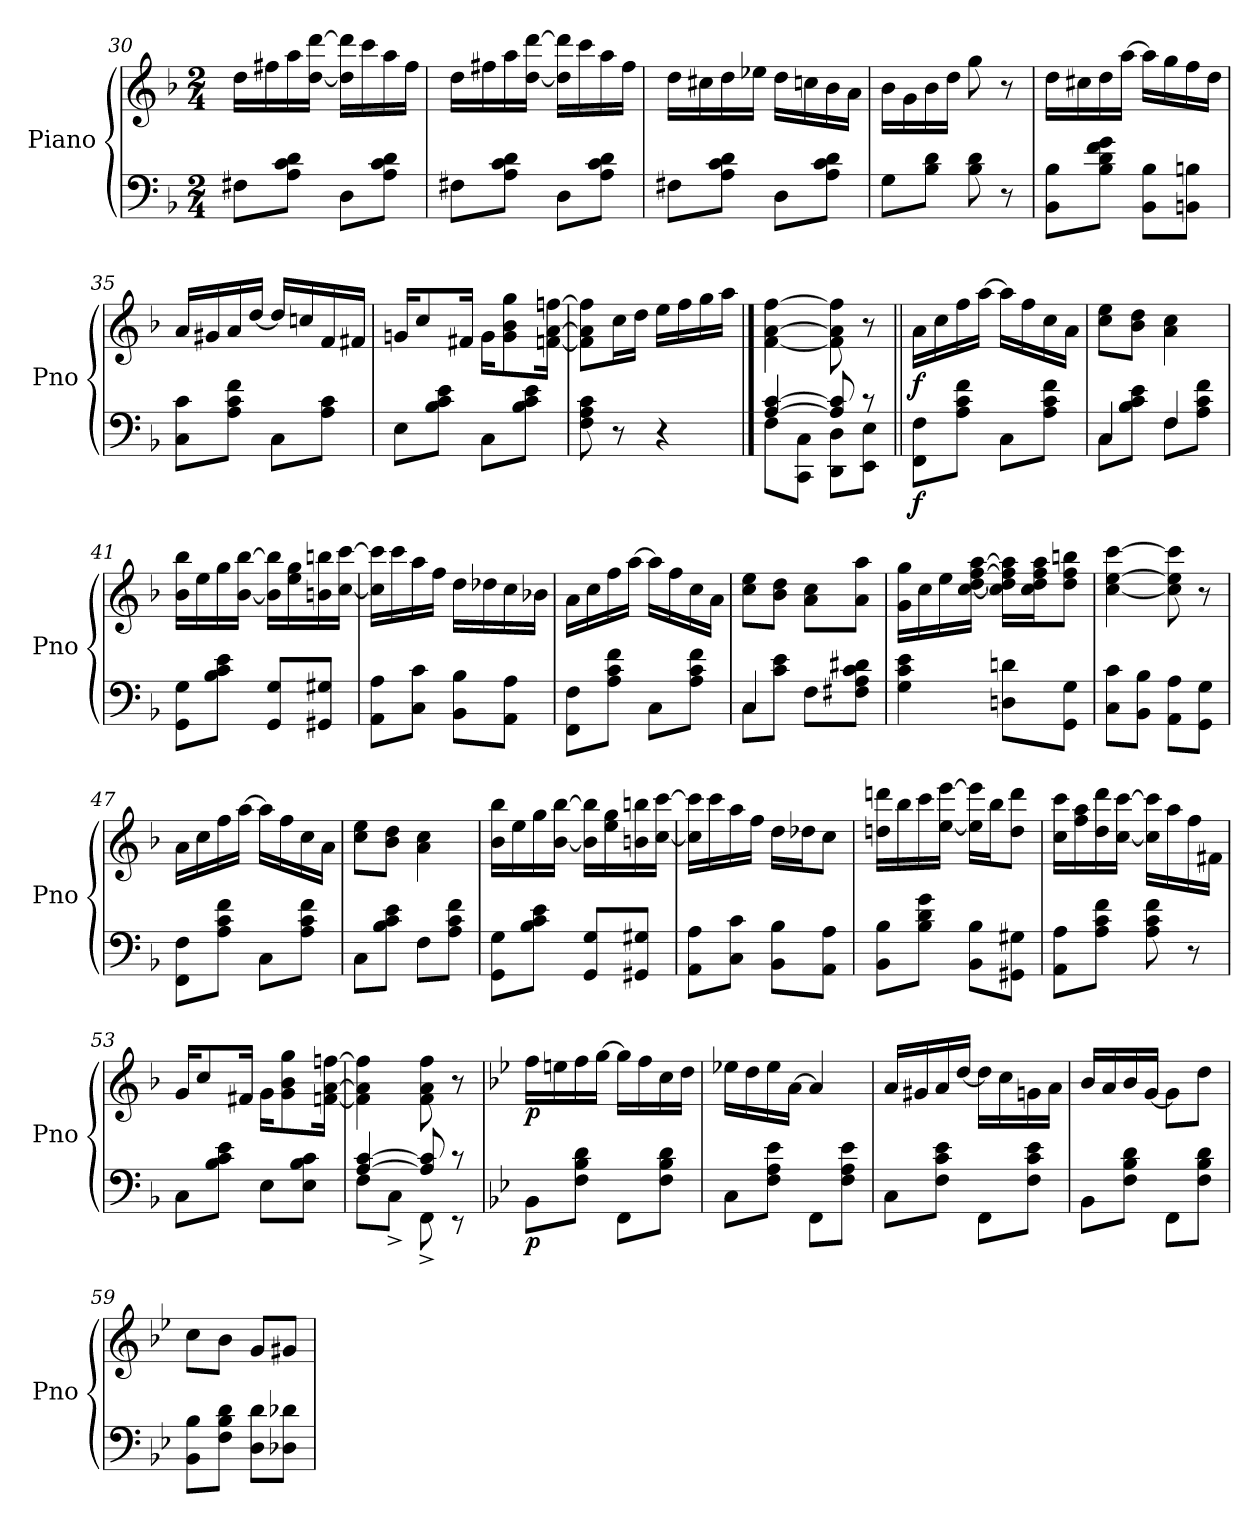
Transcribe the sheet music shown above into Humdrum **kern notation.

**kern	**dynam	**kern	**dynam
*part2	*part2	*part1	*part1
*staff2	*staff2	*staff1	*staff1
*I"Piano	*	*I"Piano	*
*I'Pno	*	*I'Pno	*
*clefF4	*	*clefG2	*
*k[b-]	*	*k[b-]	*
*M2/4	*	*M2/4	*
=30	=30	=30	=30
8F#X\L	.	16dd\LL	.
.	.	16ff#X\	.
8A\ 8c\ 8d\J	.	16aa\	.
.	.	[16dd\ [16ddd\JJ	.
8D\L	.	16dd\] 16ddd\]LL	.
.	.	16ccc\	.
8A\ 8c\ 8d\J	.	16aa\	.
.	.	16ff#\JJ	.
=31	=31	=31	=31
8F#X\L	.	16dd\LL	.
.	.	16ff#X\	.
8A\ 8c\ 8d\J	.	16aa\	.
.	.	[16dd\ [16ddd\JJ	.
8D\L	.	16dd\] 16ddd\]LL	.
.	.	16ccc\	.
8A\ 8c\ 8d\J	.	16aa\	.
.	.	16ff#\JJ	.
=32	=32	=32	=32
8F#X\L	.	16dd\LL	.
.	.	16cc#X\	.
8A\ 8c\ 8d\J	.	16dd\	.
.	.	16ee-X\JJ	.
8D\L	.	16dd\LL	.
.	.	16ccn\	.
8A\ 8c\ 8d\J	.	16b-\	.
.	.	16a\JJ	.
=33	=33	=33	=33
8G\L	.	16b-\LL	.
.	.	16g\	.
8B-\ 8d\J	.	16b-\	.
.	.	16dd\JJ	.
8B-\ 8d\	.	8gg\	.
8r	.	8r	.
!!LO:PB:g=z
=34	=34	=34	=34
8BB-\ 8B-\L	.	16dd\LL	.
.	.	16cc#X\	.
8B-\ 8d\ 8f\ 8g\J	.	16dd\	.
.	.	[16aa\JJ	.
8BB-\ 8B-\L	.	16aa\LL]	.
.	.	16gg\	.
8BBn\ 8Bn\J	.	16ff\	.
.	.	16dd\JJ	.
=35	=35	=35	=35
8C\ 8c\L	.	16a/LL	.
.	.	16g#X/	.
8A\ 8c\ 8f\J	.	16a/	.
.	.	[16dd/JJ	.
8C\L	.	16dd/LL]	.
.	.	16ccn/	.
8A\ 8c\J	.	16f/	.
.	.	16f#X/JJ	.
=36	=36	=36	=36
8E\L	.	16gn/KL	.
.	.	8cc/	.
8B-\ 8c\ 8e\J	.	.	.
.	.	16f#X/Jk	.
8C\L	.	16g\KL	.
.	.	8g\ 8b-\ 8gg\	.
8B-\ 8c\ 8e\J	.	.	.
.	.	[16fn\ [16a\ [16ffn\Jk	.
=37	=37	=37	=37
8F\ 8A\ 8c\	.	8f\] 8a\] 8ff\]L	.
8r	.	16cc\L	.
.	.	16dd\JJ	.
4r	.	16ee\LL	.
.	.	16ff\	.
.	.	16gg\	.
.	.	16aa\JJ	.
==38	==38	==38	==38
*^	*	*	*
[4A/ [4c/	8F\L	.	[4f\ [4a\ [4ff\	.
.	8CC\ 8C\J	.	.	.
8A/] 8c/]	8DD\ 8D\L	.	8f\] 8a\] 8ff\]	.
8r	8EE\ 8E\J	.	8r	.
!!LO:LB:g=z
=39||	=39||	=39||	=39||	=39||
!	!	!LO:DY:b	!	!LO:DY:b
*v	*v	*	*	*
8FF\ 8F\L	f	16a\LL	f
.	.	16cc\	.
8A\ 8c\ 8f\J	.	16ff\	.
.	.	[16aa\JJ	.
8C\L	.	16aa\LL]	.
.	.	16ff\	.
8A\ 8c\ 8f\J	.	16cc\	.
.	.	16a\JJ	.
=40	=40	=40	=40
*^	*	*	*
4C/	8C\L	.	8cc\ 8ee\L	.
.	8B-\ 8c\ 8e\J	.	8b-\ 8dd\J	.
4F/	8F\L	.	4a\ 4cc\	.
.	8A\ 8c\ 8f\J	.	.	.
*v	*v	*	*	*
=41	=41	=41	=41
8GG\ 8G\L	.	16b-\ 16bb-\LL	.
.	.	16ee\	.
8B-\ 8c\ 8e\J	.	16gg\	.
.	.	[16b-\ [16bb-\JJ	.
8GG/ 8G/L	.	16b-\] 16bb-\]LL	.
.	.	16ee\ 16gg\	.
8GG#X/ 8G#X/J	.	16bn\ 16bbn\	.
.	.	[16cc\ [16ccc\JJ	.
=42	=42	=42	=42
8AA\ 8A\L	.	16cc\] 16ccc\]LL	.
.	.	16ccc\	.
8C\ 8c\J	.	16aa\	.
.	.	16ff\JJ	.
8BB-\ 8B-\L	.	16dd\LL	.
.	.	16dd-X\	.
8AA\ 8A\J	.	16cc\	.
.	.	16b-X\JJ	.
=43	=43	=43	=43
8FF\ 8F\L	.	16a\LL	.
.	.	16cc\	.
8A\ 8c\ 8f\J	.	16ff\	.
.	.	[16aa\JJ	.
8C\L	.	16aa\LL]	.
.	.	16ff\	.
8A\ 8c\ 8f\J	.	16cc\	.
.	.	16a\JJ	.
=44	=44	=44	=44
*^	*	*	*
4C/	8C\L	.	8cc\ 8ee\L	.
.	8c\ 8e\J	.	8b-\ 8dd\J	.
8F\L	4ryy	.	8a\ 8cc\L	.
8F#X\ 8A\ 8c\ 8d#X\J	.	.	8a\ 8aa\J	.
*v	*v	*	*	*
!!LO:LB:g=z
=45	=45	=45	=45
4G\ 4c\ 4e\	.	16g\ 16gg\LL	.
.	.	16cc\	.
.	.	16ee\	.
.	.	[16cc\ [16dd\ [16ff\ [16aa\JJ	.
8Dn\ 8dn\L	.	16cc\] 16dd\] 16ff\] 16aa\]LL	.
.	.	16cc\ 16dd\ 16ff\ 16aa\J	.
8GG\ 8G\J	.	8dd\ 8ff\ 8bbn\J	.
=46	=46	=46	=46
8C\ 8c\L	.	[4cc\ [4ee\ [4ccc\	.
8BB-\ 8B-\J	.	.	.
8AA\ 8A\L	.	8cc\] 8ee\] 8ccc\]	.
8GG\ 8G\J	.	8r	.
=47	=47	=47	=47
8FF\ 8F\L	.	16a\LL	.
.	.	16cc\	.
8A\ 8c\ 8f\J	.	16ff\	.
.	.	[16aa\JJ	.
8C\L	.	16aa\LL]	.
.	.	16ff\	.
8A\ 8c\ 8f\J	.	16cc\	.
.	.	16a\JJ	.
=48	=48	=48	=48
8C\L	.	8cc\ 8ee\L	.
8B-\ 8c\ 8e\J	.	8b-\ 8dd\J	.
8F\L	.	4a\ 4cc\	.
8A\ 8c\ 8f\J	.	.	.
=49	=49	=49	=49
8GG\ 8G\L	.	16b-\ 16bb-\LL	.
.	.	16ee\	.
8B-\ 8c\ 8e\J	.	16gg\	.
.	.	[16b-\ [16bb-\JJ	.
8GG/ 8G/L	.	16b-\] 16bb-\]LL	.
.	.	16ee\ 16gg\	.
8GG#X/ 8G#X/J	.	16bn\ 16bbn\	.
.	.	[16cc\ [16ccc\JJ	.
=50	=50	=50	=50
8AA\ 8A\L	.	16cc\] 16ccc\]LL	.
.	.	16ccc\	.
8C\ 8c\J	.	16aa\	.
.	.	16ff\JJ	.
8BB-\ 8B-\L	.	16dd\LL	.
.	.	16dd-X\J	.
8AA\ 8A\J	.	8cc\J	.
!!LO:LB:g=z
=51	=51	=51	=51
8BB-\ 8B-\L	.	16ddn\ 16dddn\LL	.
.	.	16bb-\	.
8B-\ 8d\ 8g\J	.	16ccc\	.
.	.	[16ee\ [16eee\JJ	.
8BB-\ 8B-\L	.	16ee\] 16eee\]LL	.
.	.	16bb-\J	.
8GG#X\ 8G#X\J	.	8dd\ 8ddd\J	.
=52	=52	=52	=52
8AA\ 8A\L	.	16cc\ 16ccc\LL	.
.	.	16ff\ 16aa\	.
8A\ 8c\ 8f\J	.	16dd\ 16ddd\	.
.	.	[16cc\ [16ccc\JJ	.
8A\ 8c\ 8f\	.	16cc\] 16ccc\]LL	.
.	.	16aa\	.
8r	.	16ff\	.
.	.	16f#X\JJ	.
=53	=53	=53	=53
8C\L	.	16g/KL	.
.	.	8cc/	.
8B-\ 8c\ 8e\J	.	.	.
.	.	16f#X/Jk	.
8E\L	.	16g\KL	.
.	.	8g\ 8b-\ 8gg\	.
8E\ 8B-\ 8c\J	.	.	.
.	.	[16fn\ [16a\ [16ffn\Jk	.
=54	=54	=54	=54
*^	*	*	*
[4A/ [4c/	8F\L	.	4f\] 4a\] 4ff\]	.
.	8C^\J	.	.	.
8A/] 8c/]	8FF^\	.	8f\ 8a\ 8ff\	.
8r	8r	.	8r	.
*v	*v	*	*	*
=55!|	=55!|	=55!|	=55!|
*k[b-e-]	*	*k[b-e-]	*
*^	*	*	*
!	!	!LO:DY:b	!	!LO:DY:b
*v	*v	*	*	*
8BB-\L	p	16ff\LL	p
.	.	16een\	.
8F\ 8B-\ 8d\J	.	16ff\	.
.	.	[16gg\JJ	.
8FF\L	.	16gg\LL]	.
.	.	16ff\	.
8F\ 8B-\ 8d\J	.	16cc\	.
.	.	16dd\JJ	.
!!LO:LB:g=z
=56	=56	=56	=56
8C\L	.	16ee-X\LL	.
.	.	16dd\	.
8F\ 8A\ 8e-\J	.	16ee-\	.
.	.	[16a\JJ	.
8FF\L	.	4a/]	.
8F\ 8A\ 8e-\J	.	.	.
=57	=57	=57	=57
8C\L	.	16a/LL	.
.	.	16g#X/	.
8F\ 8c\ 8e-\J	.	16a/	.
.	.	[16dd/JJ	.
8FF\L	.	16dd\LL]	.
.	.	16cc\	.
8F\ 8c\ 8e-\J	.	16gn\	.
.	.	16a\JJ	.
=58	=58	=58	=58
8BB-\L	.	16b-/LL	.
.	.	16a/	.
8F\ 8B-\ 8d\J	.	16b-/	.
.	.	[16g/JJ	.
8FF\L	.	8g\L]	.
8F\ 8B-\ 8d\J	.	8dd\J	.
=59	=59	=59	=59
8BB-\ 8B-\L	.	8cc\L	.
8F\ 8B-\ 8d\J	.	8b-\J	.
8D\ 8d\L	.	8g/L	.
8D-X\ 8d-X\J	.	8g#X/J	.
=	=	=	=
*-	*-	*-	*-
